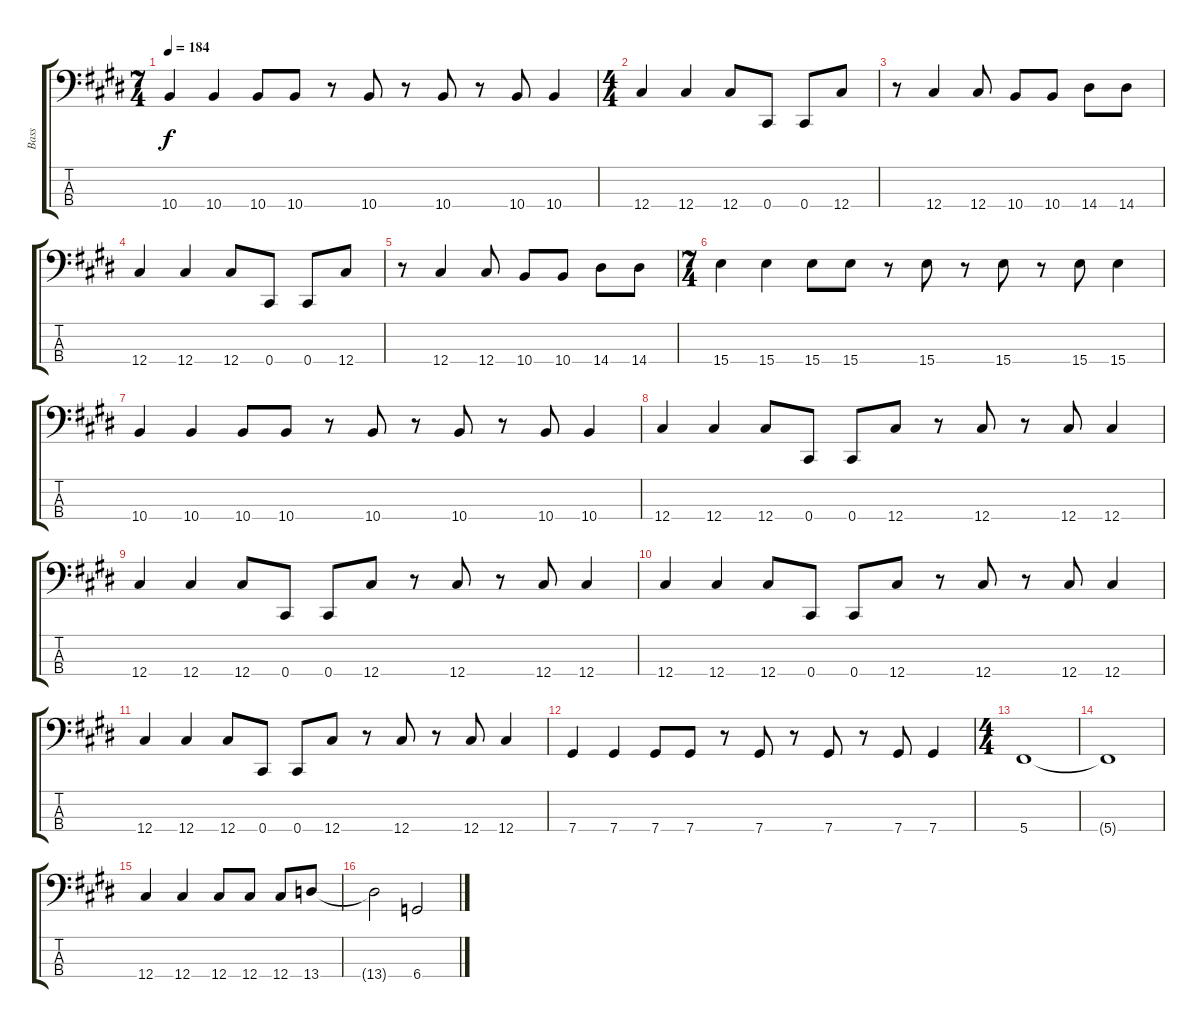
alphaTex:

\track ("Bass" "Bass") {instrument electricbasspick}
\staff {score tabs}
\tuning (Gb2 Db2 Ab1 Db1) {hide}
\ts (7 4)
\tempo 184
\clef f4
\ks c#minor
10.4.4{dy f} 10.4.4 10.4.8 10.4.8 r.8 10.4.8 r.8 10.4.8 r.8 10.4.8 10.4.4 |
\ts (4 4)
12.4.4 12.4.4 12.4.8 0.4.8 0.4.8 12.4.8 |
r.8 12.4.4 12.4.8 10.4.8 10.4.8 14.4.8 14.4.8 |
12.4.4 12.4.4 12.4.8 0.4.8 0.4.8 12.4.8 |
r.8 12.4.4 12.4.8 10.4.8 10.4.8 14.4.8 14.4.8 |
\ts (7 4)
15.4.4 15.4.4 15.4.8 15.4.8 r.8 15.4.8 r.8 15.4.8 r.8 15.4.8 15.4.4 |
10.4.4 10.4.4 10.4.8 10.4.8 r.8 10.4.8 r.8 10.4.8 r.8 10.4.8 10.4.4 |
12.4.4 12.4.4 12.4.8 0.4.8 0.4.8 12.4.8 r.8 12.4.8 r.8 12.4.8 12.4.4 |
12.4.4 12.4.4 12.4.8 0.4.8 0.4.8 12.4.8 r.8 12.4.8 r.8 12.4.8 12.4.4 |
12.4.4 12.4.4 12.4.8 0.4.8 0.4.8 12.4.8 r.8 12.4.8 r.8 12.4.8 12.4.4 |
12.4.4 12.4.4 12.4.8 0.4.8 0.4.8 12.4.8 r.8 12.4.8 r.8 12.4.8 12.4.4 |
7.4.4 7.4.4 7.4.8 7.4.8 r.8 7.4.8 r.8 7.4.8 r.8 7.4.8 7.4.4 |
\ts (4 4)
5.4.1 |
5.4{t}.1 |
12.4.4 12.4.4 12.4.8 12.4.8 12.4.8 13.4.8 |
13.4{t}.2 6.4.2
